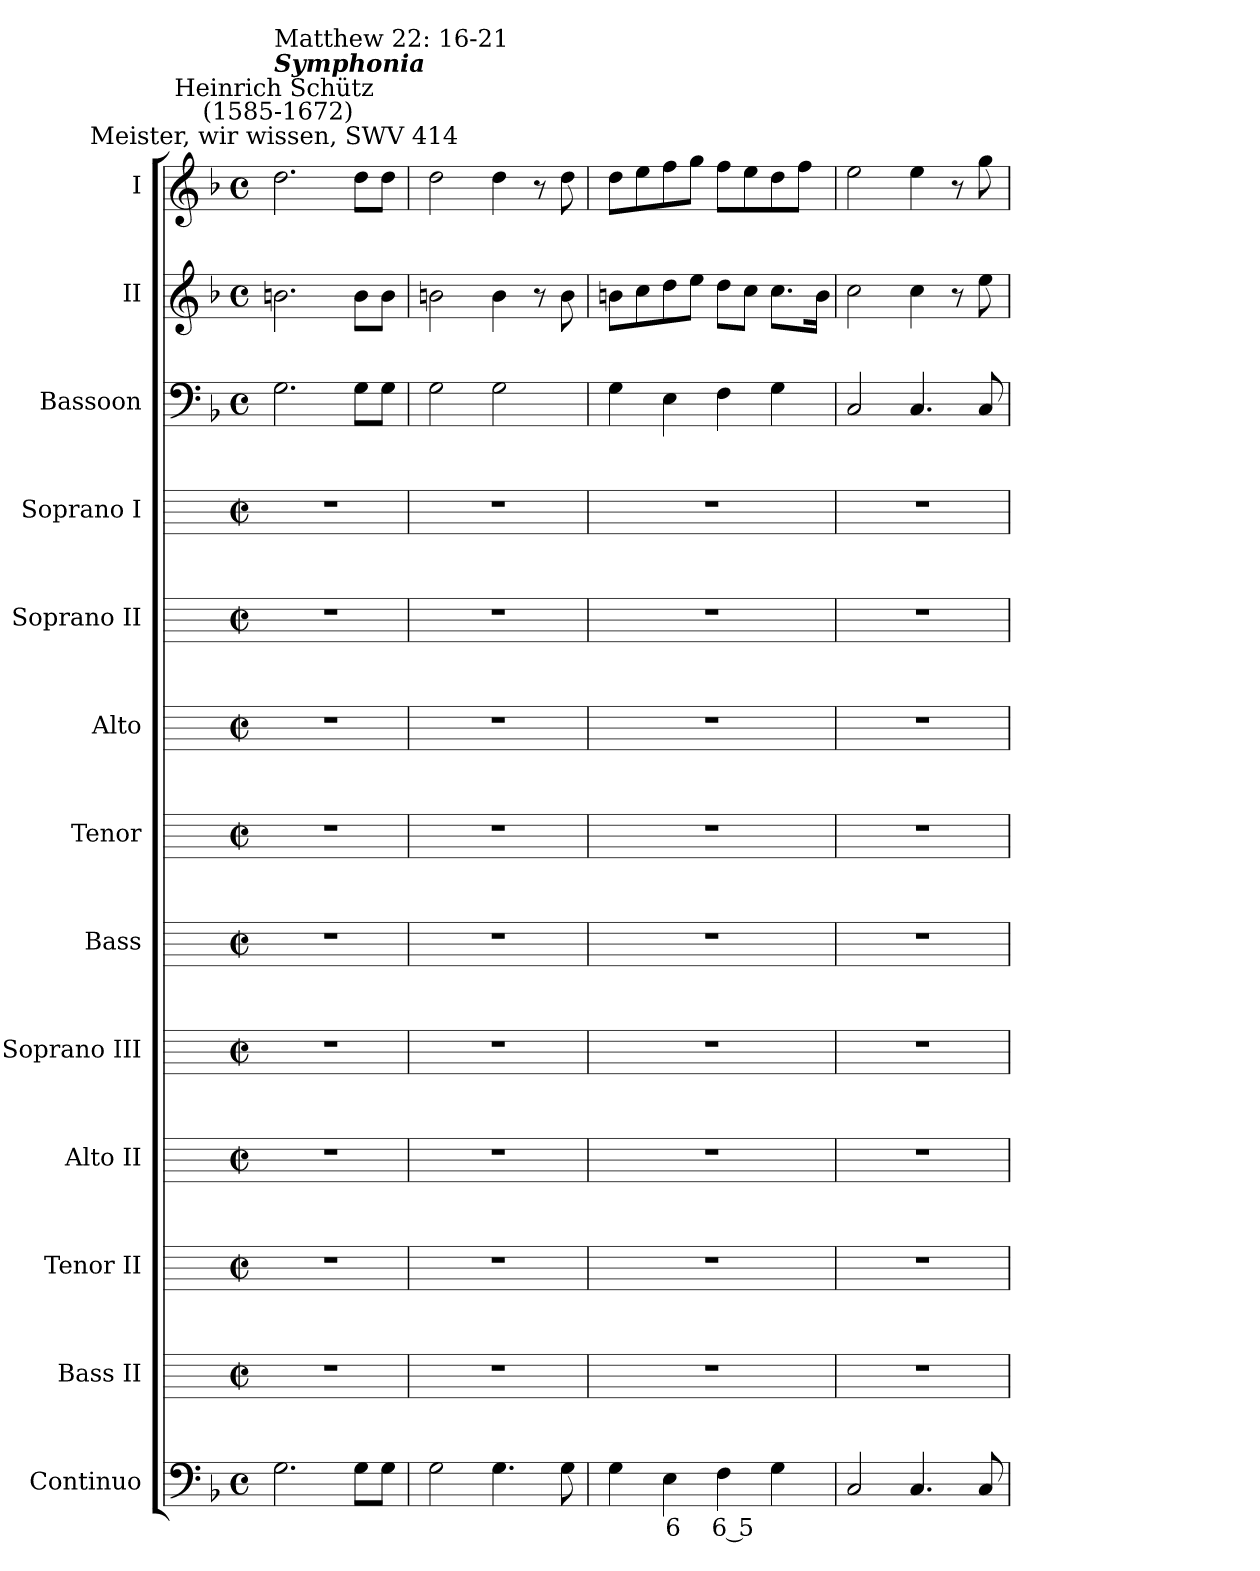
**kern	**text	**kern	**kern	**kern	**kern	**kern	**kern	**kern	**kern	**kern	**kern	**kern	**kern
*part13	*part13	*part12	*part11	*part10	*part9	*part8	*part7	*part6	*part5	*part4	*part3	*part2	*part1
*staff13	*staff13	*staff12	*staff11	*staff10	*staff9	*staff8	*staff7	*staff6	*staff5	*staff4	*staff3	*staff2	*staff1
*I"Continuo	*	*I"Bass II	*I"Tenor II	*I"Alto II	*I"Soprano III	*I"Bass	*I"Tenor	*I"Alto	*I"Soprano II	*I"Soprano I	*I"Bassoon	*I"II	*I"I
*	*	*I'B II	*I'T II	*I'A II	*I'S III	*I'B	*I'T	*I'A	*I'S II	*I'S I	*I'Bsn	*I'II	*I'I
*clefF4	*	*	*	*	*	*	*	*	*	*	*clefF4	*clefG2	*clefG2
*	*	*ITrd4c7	*ITrd4c7	*ITrd4c7	*ITrd4c7	*	*	*	*	*	*	*	*
*k[b-]	*	*	*	*	*	*	*	*	*	*	*k[b-]	*k[b-]	*k[b-]
*F:	*	*	*	*	*	*	*	*	*	*	*F:	*F:	*F:
*M4/4	*	*M2/2	*M2/2	*M2/2	*M2/2	*M2/2	*M2/2	*M2/2	*M2/2	*M2/2	*M4/4	*M4/4	*M4/4
*met(c)	*	*met(c|)	*met(c|)	*met(c|)	*met(c|)	*met(c|)	*met(c|)	*met(c|)	*met(c|)	*met(c|)	*met(c)	*met(c)	*met(c)
=1	=1	=1	=1	=1	=1	=1	=1	=1	=1	=1	=1	=1	=1
!	!	!	!	!	!	!	!	!	!	!	!	!	!LO:TX:a:cj:t=Meister, wir wissen, SWV 414
!	!	!	!	!	!	!	!	!	!	!	!	!	!LO:TX:a:cj:t=Heinrich Schütz\n (1585-1672)
!	!	!	!	!	!	!	!	!	!	!	!	!	!LO:TX:a:Bi:t=Symphonia
!	!	!	!	!	!	!	!	!	!	!	!	!	!LO:TX:a:t=Matthew 22&colon; 16-21
2.G	.	1r	1r	1r	1r	1r	1r	1r	1r	1r	2.G	2.bn	2.dd
8GL	.	.	.	.	.	.	.	.	.	.	8GL	8bL	8ddL
8GJ	.	.	.	.	.	.	.	.	.	.	8GJ	8bJ	8ddJ
=2	=2	=2	=2	=2	=2	=2	=2	=2	=2	=2	=2	=2	=2
2G	.	1r	1r	1r	1r	1r	1r	1r	1r	1r	2G	2bn	2dd
4.G	.	.	.	.	.	.	.	.	.	.	2G	4b	4dd
.	.	.	.	.	.	.	.	.	.	.	.	8r	8r
8G	.	.	.	.	.	.	.	.	.	.	.	8b	8dd
=3	=3	=3	=3	=3	=3	=3	=3	=3	=3	=3	=3	=3	=3
4G	.	1r	1r	1r	1r	1r	1r	1r	1r	1r	4G	8bnL	8ddL
.	.	.	.	.	.	.	.	.	.	.	.	8cc	8ee
!	!LO:LY:b	!	!	!	!	!	!	!	!	!	!	!	!
4E	6	.	.	.	.	.	.	.	.	.	4E	8dd	8ff
.	.	.	.	.	.	.	.	.	.	.	.	8eeJ	8ggJ
!	!LO:LY:b	!	!	!	!	!	!	!	!	!	!	!	!
4F	6 5	.	.	.	.	.	.	.	.	.	4F	8ddL	8ffL
.	.	.	.	.	.	.	.	.	.	.	.	8ccJ	8ee
4G	.	.	.	.	.	.	.	.	.	.	4G	8.ccL	8dd
.	.	.	.	.	.	.	.	.	.	.	.	.	8ffJ
.	.	.	.	.	.	.	.	.	.	.	.	16bJ	.
=4	=4	=4	=4	=4	=4	=4	=4	=4	=4	=4	=4	=4	=4
2C	.	1r	1r	1r	1r	1r	1r	1r	1r	1r	2C	2cc	2ee
4.C	.	.	.	.	.	.	.	.	.	.	4.C	4cc	4ee
.	.	.	.	.	.	.	.	.	.	.	.	8r	8r
8C	.	.	.	.	.	.	.	.	.	.	8C	8ee	8gg
=	=	=	=	=	=	=	=	=	=	=	=	=	=
*-	*-	*-	*-	*-	*-	*-	*-	*-	*-	*-	*-	*-	*-
